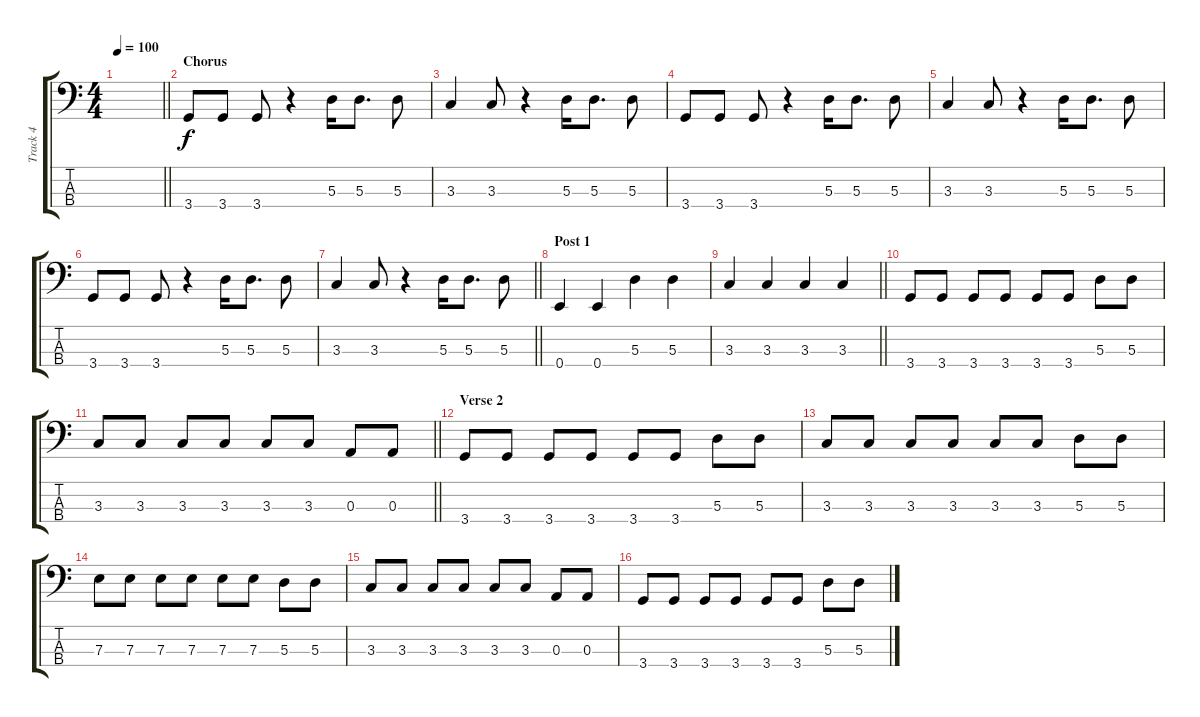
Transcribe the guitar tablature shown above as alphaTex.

\track ("Track 4" "Track 4") {instrument electricbassfinger}
\staff {score tabs}
\tuning (G2 D2 A1 E1) {hide}
\ts (4 4)
\tempo 100
\clef f4
\barLineRight lightlight
\ks c
|
\section ("" "Chorus")
3.4.8 3.4.8 3.4.8 r.4 5.3.16 5.3.8{d} 5.3.8 |
3.3.4 3.3.8 r.4 5.3.16 5.3.8{d} 5.3.8 |
3.4.8 3.4.8 3.4.8 r.4 5.3.16 5.3.8{d} 5.3.8 |
3.3.4 3.3.8 r.4 5.3.16 5.3.8{d} 5.3.8 |
3.4.8 3.4.8 3.4.8 r.4 5.3.16 5.3.8{d} 5.3.8 |
\barLineRight lightlight
3.3.4 3.3.8 r.4 5.3.16 5.3.8{d} 5.3.8 |
\section ("" "Post 1")
0.4.4 0.4.4 5.3.4 5.3.4 |
\barLineRight lightlight
3.3.4 3.3.4 3.3.4 3.3.4 |
3.4.8 3.4.8 3.4.8 3.4.8 3.4.8 3.4.8 5.3.8 5.3.8 |
\barLineRight lightlight
3.3.8 3.3.8 3.3.8 3.3.8 3.3.8 3.3.8 0.3.8 0.3.8 |
\section ("" "Verse 2")
3.4.8 3.4.8 3.4.8 3.4.8 3.4.8 3.4.8 5.3.8 5.3.8 |
3.3.8 3.3.8 3.3.8 3.3.8 3.3.8 3.3.8 5.3.8 5.3.8 |
7.3.8 7.3.8 7.3.8 7.3.8 7.3.8 7.3.8 5.3.8 5.3.8 |
3.3.8 3.3.8 3.3.8 3.3.8 3.3.8 3.3.8 0.3.8 0.3.8 |
3.4.8 3.4.8 3.4.8 3.4.8 3.4.8 3.4.8 5.3.8 5.3.8
